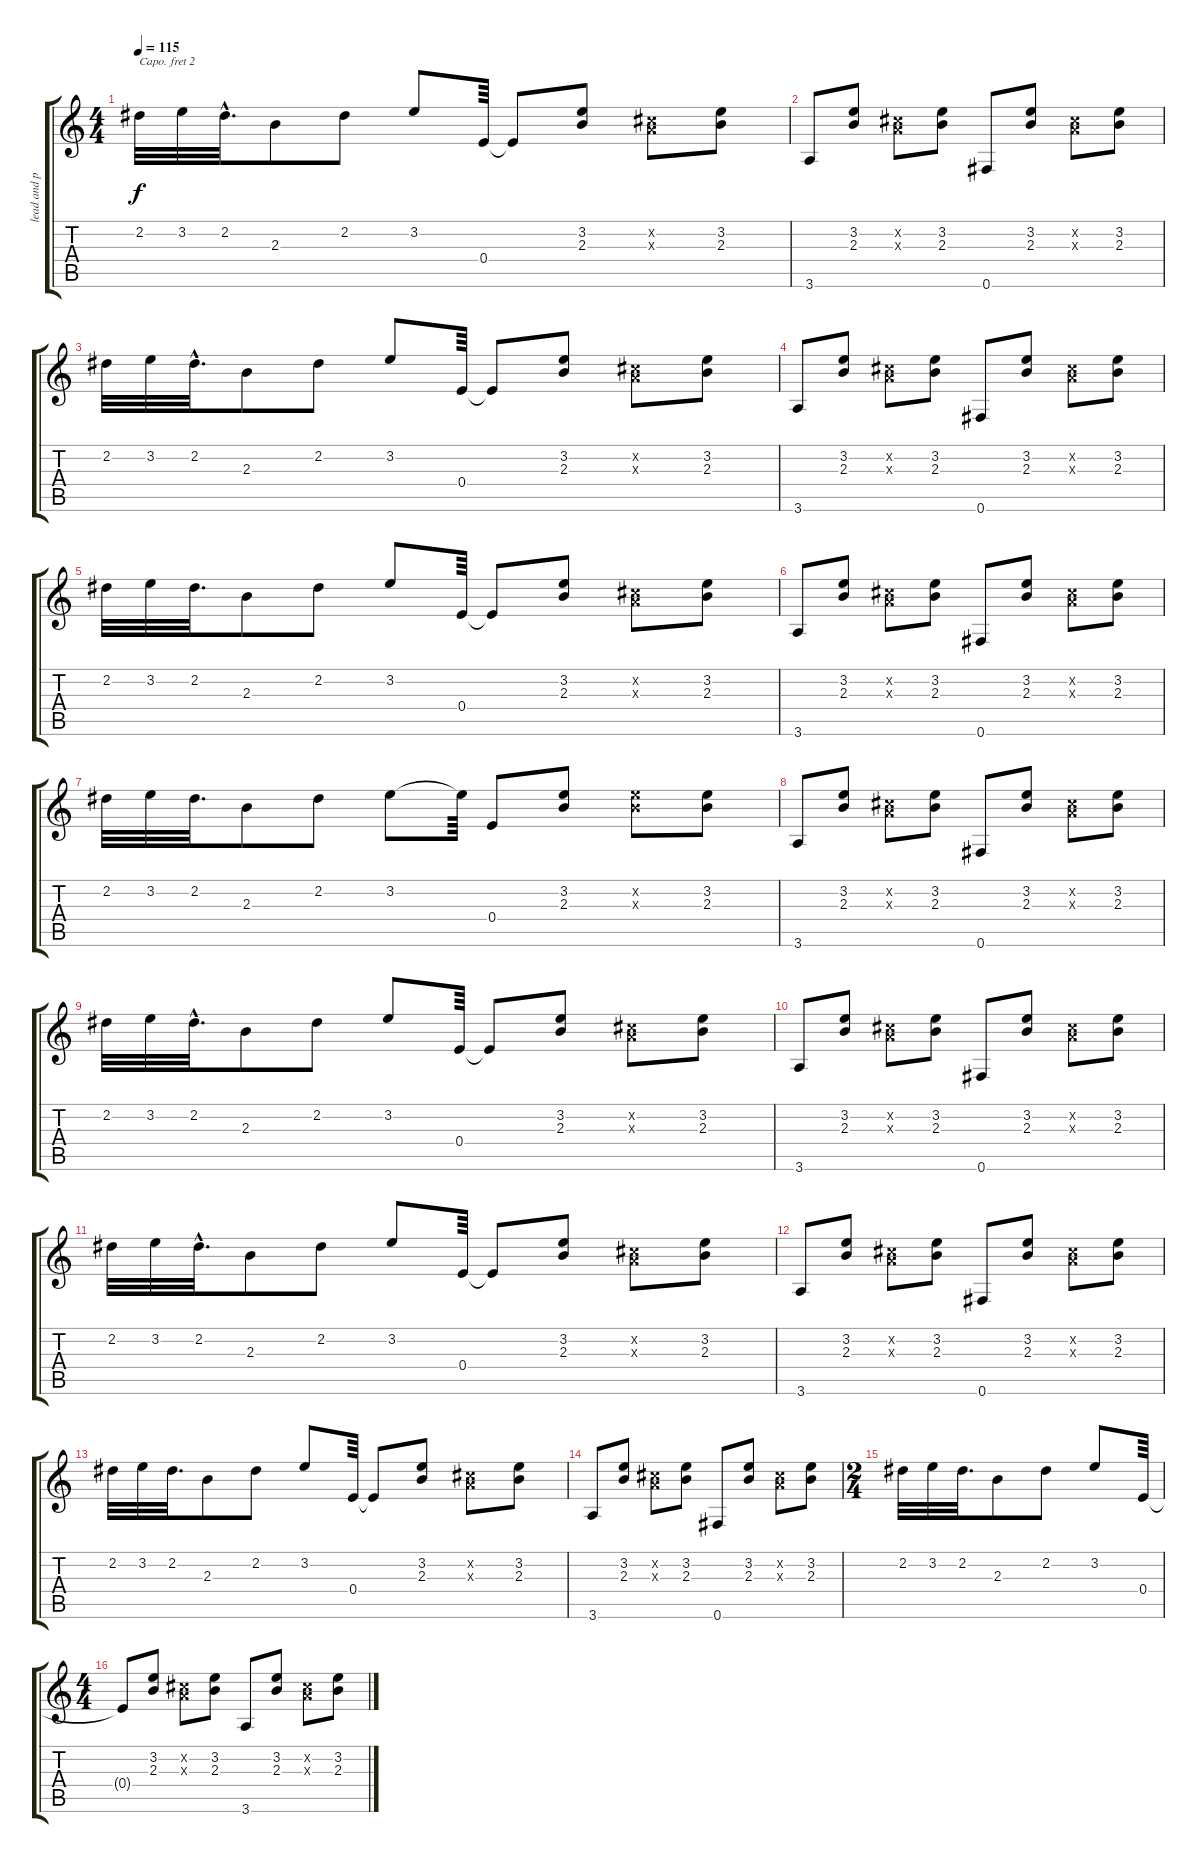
\track ("lead and plugin" "lead and p") {instrument acousticguitarsteel}
\staff {score tabs}
\capo 2
\tuning (E4 B3 G3 D3 A2 E2) {hide}
\ts (4 4)
\tempo 115
\clef g2
\ks c
2.2.32{dy f} 3.2.32 2.2{hac}.32{d} 2.3.8 2.2.8 3.2.8 0.4.64 0.4{t}.8 (3.2 2.3).8 (0.2{x} 0.3{x}).8 (3.2 2.3).8 |
3.6.8 (3.2 2.3).8 (0.2{x} 0.3{x}).8 (3.2 2.3).8 0.6.8 (3.2 2.3).8 (0.2{x} 0.3{x}).8 (3.2 2.3).8 |
2.2.32 3.2.32 2.2{hac}.32{d} 2.3.8 2.2.8 3.2.8 0.4.64 0.4{t}.8 (3.2 2.3).8 (0.2{x} 0.3{x}).8 (3.2 2.3).8 |
3.6.8 (3.2 2.3).8 (0.2{x} 0.3{x}).8 (3.2 2.3).8 0.6.8 (3.2 2.3).8 (0.2{x} 0.3{x}).8 (3.2 2.3).8 |
2.2.32 3.2.32 2.2.32{d} 2.3.8 2.2.8 3.2.8 0.4.64 0.4{t}.8 (3.2 2.3).8 (0.2{x} 0.3{x}).8 (3.2 2.3).8 |
3.6.8 (3.2 2.3).8 (0.2{x} 0.3{x}).8 (3.2 2.3).8 0.6.8 (3.2 2.3).8 (0.2{x} 0.3{x}).8 (3.2 2.3).8 |
2.2.32 3.2.32 2.2.32{d} 2.3.8 2.2.8 3.2.8 3.2{t}.64 0.4.8{volume 8} (3.2 2.3).8 (3.2{x} 2.3{x}).8 (3.2 2.3).8 |
3.6.8 (3.2 2.3).8 (0.2{x} 0.3{x}).8 (3.2 2.3).8 0.6.8 (3.2 2.3).8 (0.2{x} 0.3{x}).8 (3.2 2.3).8 |
2.2.32 3.2.32 2.2{hac}.32{d} 2.3.8 2.2.8 3.2.8 0.4.64 0.4{t}.8 (3.2 2.3).8 (0.2{x} 0.3{x}).8 (3.2 2.3).8 |
3.6.8 (3.2 2.3).8 (0.2{x} 0.3{x}).8 (3.2 2.3).8 0.6.8 (3.2 2.3).8 (0.2{x} 0.3{x}).8 (3.2 2.3).8 |
2.2.32 3.2.32 2.2{hac}.32{d} 2.3.8 2.2.8 3.2.8 0.4.64 0.4{t}.8 (3.2 2.3).8 (0.2{x} 0.3{x}).8 (3.2 2.3).8 |
3.6.8 (3.2 2.3).8 (0.2{x} 0.3{x}).8 (3.2 2.3).8 0.6.8 (3.2 2.3).8 (0.2{x} 0.3{x}).8 (3.2 2.3).8 |
2.2.32 3.2.32 2.2.32{d} 2.3.8 2.2.8 3.2.8 0.4.64 0.4{t}.8 (3.2 2.3).8 (0.2{x} 0.3{x}).8 (3.2 2.3).8 |
3.6.8 (3.2 2.3).8 (0.2{x} 0.3{x}).8 (3.2 2.3).8 0.6.8 (3.2 2.3).8 (0.2{x} 0.3{x}).8 (3.2 2.3).8 |
\ts (2 4)
2.2.32 3.2.32 2.2.32{d} 2.3.8 2.2.8 3.2.8 0.4.64 |
\ts (4 4)
0.4{t}.8{volume 9} (3.2 2.3).8 (0.2{x} 0.3{x}).8 (3.2 2.3).8 3.6.8 (3.2 2.3).8 (0.2{x} 0.3{x}).8 (3.2 2.3).8
